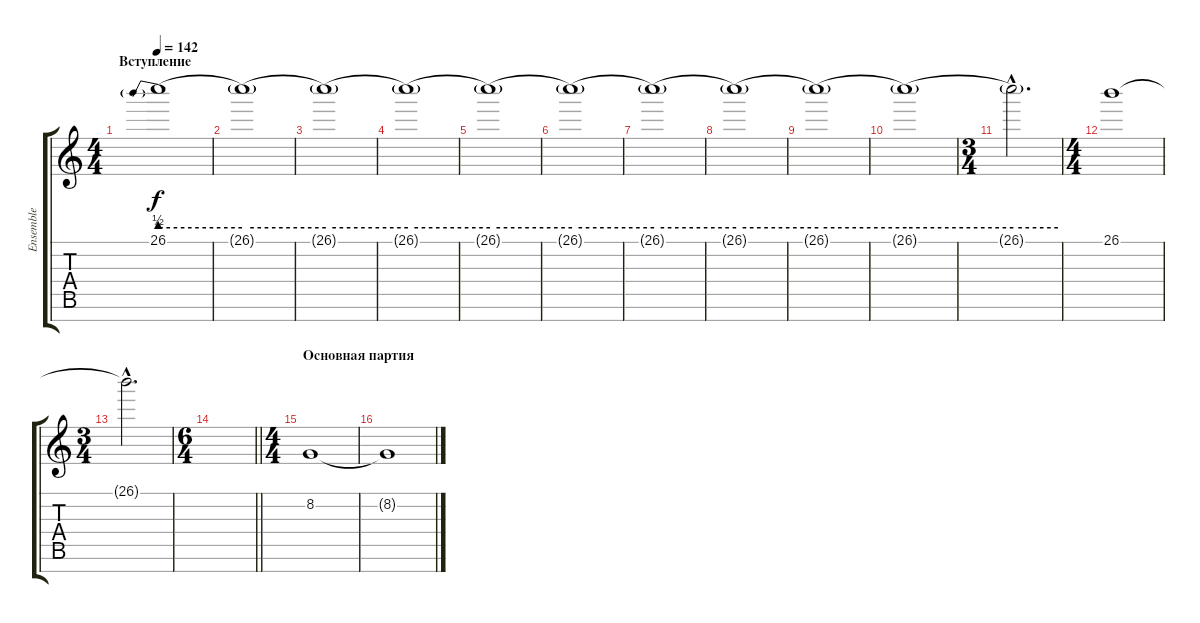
\track ("Ensemble" "Ensemble") {instrument stringensemble1}
\staff {score tabs}
\tuning (A4 B3 G3 D3 A2 E2 B1) {hide}
\ts (4 4)
\section ("" "Вступление")
\tempo 142
\clef g2
\ks c
26.1{be (prebend 0 2 60 2)}.1{dy f balance 8 instrument stringensemble1} |
26.1{be (hold 0 2 60 2) t}.1 |
26.1{be (hold 0 2 60 2) t}.1 |
26.1{be (hold 0 2 60 2) t}.1 |
26.1{be (hold 0 2 60 2) t}.1 |
26.1{be (hold 0 2 60 2) t}.1 |
26.1{be (hold 0 2 60 2) t}.1 |
26.1{be (hold 0 2 60 2) t}.1 |
26.1{be (hold 0 2 60 2) t}.1 |
26.1{be (hold 0 2 60 2) t}.1 |
\ts (3 4)
26.1{be (hold 0 2 60 2) hac t}.2{d} |
\ts (4 4)
26.1.1 |
\ts (3 4)
26.1{hac t}.2{d} |
\ts (6 4)
\barLineRight lightlight
|
\ts (4 4)
\section ("" "Основная партия")
8.2.1{balance 16} |
8.2{t}.1
